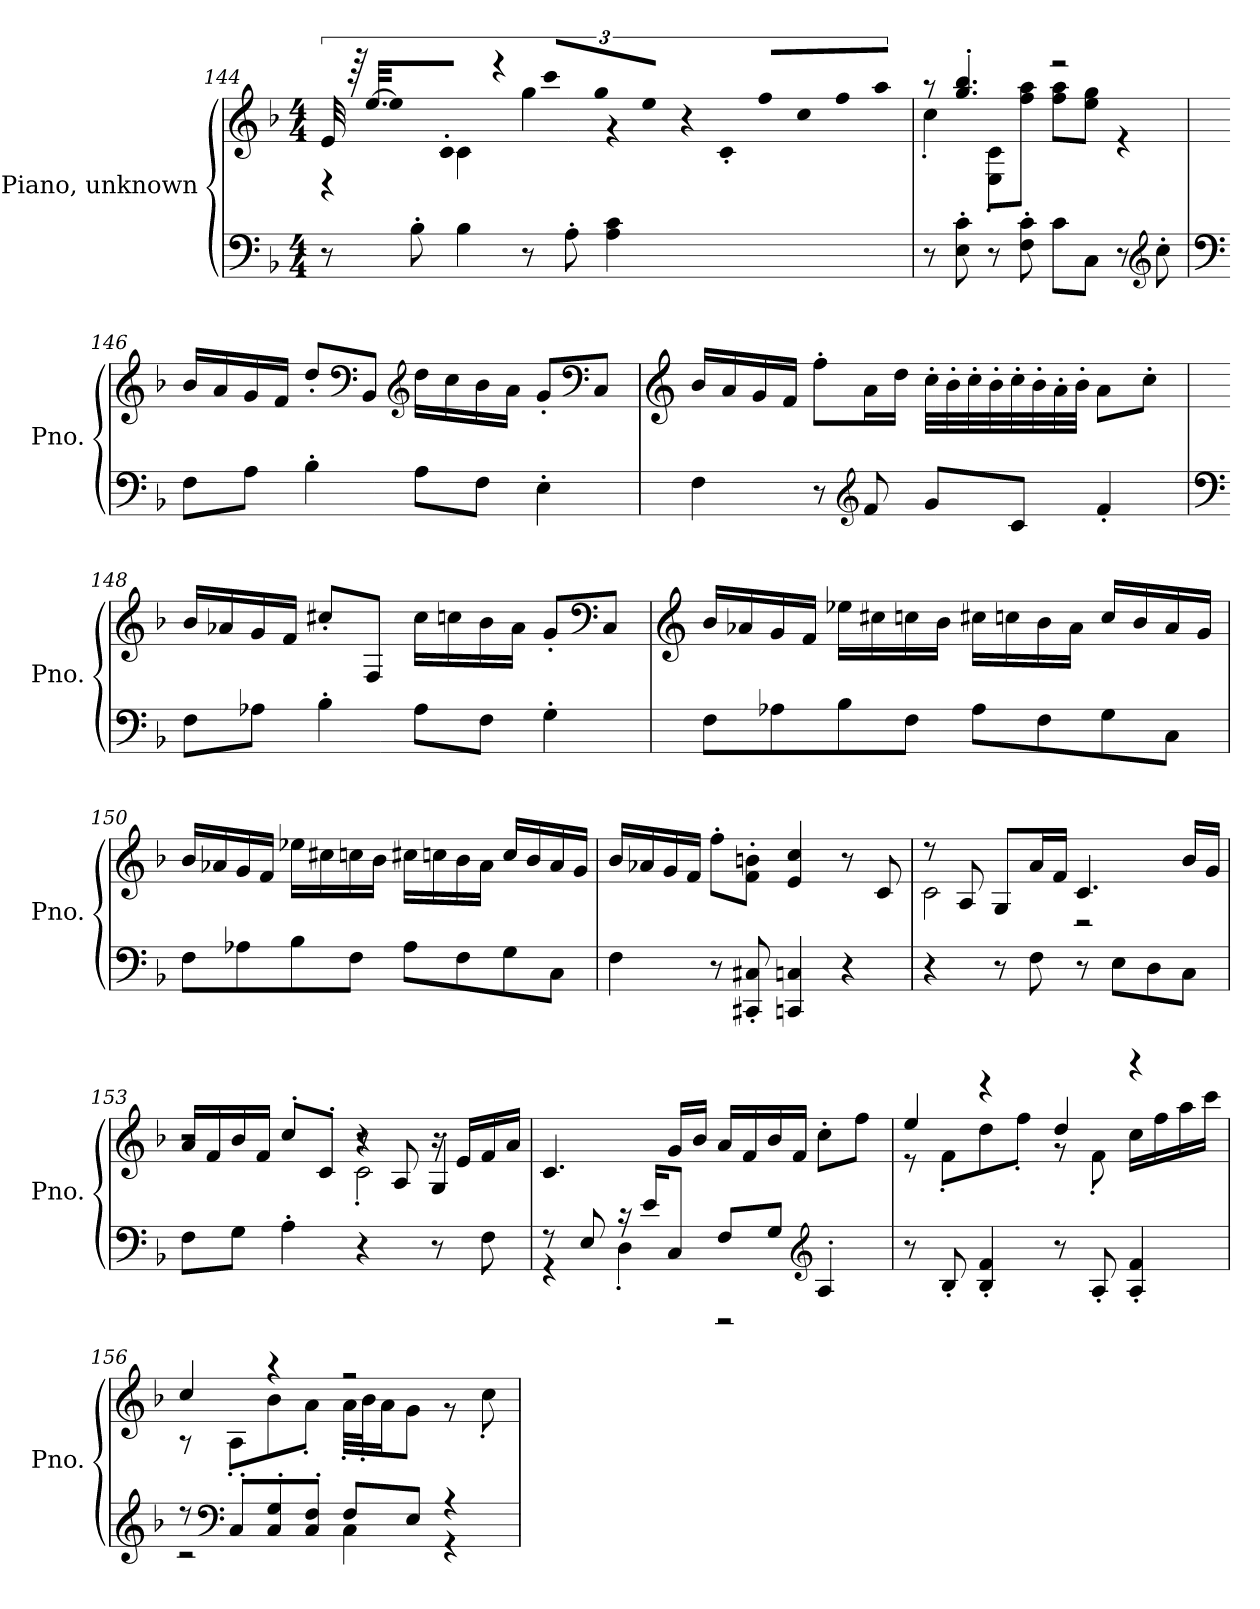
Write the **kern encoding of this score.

**kern	**kern
*part1	*part1
*staff2	*staff1
*I"Piano, unknown	*
*I'Pno.	*
*clefF4	*clefG2
*k[b-]	*k[b-]
*M4/4	*M4/4
=144	=144
*	*^
8r	48e/	4r
.	96r	.
.	[48.ee/KLL	.
.	16ee/J]	.
8B-'\	8c'/J	.
4B-\	16r	4c\
.	16ccc/LL	.
.	16gg/	.
.	16ee/JJ	.
8r	8r	4gg\
8A'\	8c'/	.
4A\ 4c\	16ff/LL	4r
.	16cc/	.
.	16ff/	.
.	16aa/JJ	.
!!LO:LB:g=z	!!
=145	=145	=145
8r	8r	4cc'\
8E\' 8c\'	4.gg/' 4.bb-/'	.
8r	.	8E\' 8c\'L
8F\' 8c\'	.	8ff\ 8aa\J
8c\L	2r	8ff\ 8aa\L
8C\J	.	8ee\ 8gg\J
8r	.	4r
*clefG2	*	*
8cc'\	.	.
*	*v	*v
=146	=146
*clefF4	*
8F\L	16b-/LL
.	16a/
8A\J	16g/
.	16f/JJ
4B-'\	8dd'/L
*	*clefF4
.	8BB-/J
*	*clefG2
8A\L	16dd\LL
.	16cc\
8F\J	16b-\
.	16a\JJ
4E'\	8g'/L
*	*clefF4
.	8C/J
!!LO:LB:g=z
=147	=147
*	*clefG2
4F\	16b-/LL
.	16a/
.	16g/
.	16f/JJ
8r	8ff'\L
*clefG2	*
8f/	16a\L
.	16dd\JJ
8g/L	32cc'\LLL
.	32b-'\
.	32cc'\
.	32b-'\
8c/J	32cc'\
.	32b-'\
.	32a'\
.	32b-'\JJJ
4f'/	8a\L
.	8cc'\J
=148	=148
*clefF4	*
8F\L	16b-/LL
.	16a-X/
8A-X\J	16g/
.	16f/JJ
4B-'\	8cc#X'/L
.	8F/J
8A-\L	16cc#\LL
.	16ccn\
8F\J	16b-\
.	16a-\JJ
4G'\	8g'/L
*	*clefF4
.	8C/J
!!LO:LB:g=z
=149	=149
*	*clefG2
8F\L	16b-/LL
.	16a-X/
8A-X\	16g/
.	16f/JJ
8B-\	16ee-X\LL
.	16cc#X\
8F\J	16ccn\
.	16b-\JJ
8A-\L	16cc#X\LL
.	16ccn\
8F\	16b-\
.	16a-\JJ
8G\	16cc/LL
.	16b-/
8C\J	16a-/
.	16g/JJ
=150	=150
8F\L	16b-/LL
.	16a-X/
8A-X\	16g/
.	16f/JJ
8B-\	16ee-X\LL
.	16cc#X\
8F\J	16ccn\
.	16b-\JJ
8A-\L	16cc#X\LL
.	16ccn\
8F\	16b-\
.	16a-\JJ
8G\	16cc/LL
.	16b-/
8C\J	16a-/
.	16g/JJ
!!LO:LB:g=z
=151	=151
4F\	16b-/LL
.	16a-X/
.	16g/
.	16f/JJ
8r	8ff'\L
8CC#X/' 8C#X/'	8f\' 8bn\'J
4CCn/ 4Cn/	4e/ 4cc/
4r	8r
.	8c/
=152	=152
*	*^
4r	8r	2c\
.	8A/	.
8r	8G/L	.
8F\	16a/L	.
.	16f/JJ	.
8r	4.c/	2r
8E\L	.	.
8D\	.	.
8C\J	16b-/LL	.
.	16g/JJ	.
=153	=153	=153
*	*	*^
8F\L	16a/LL	2r	2r
.	16f/	.	.
8G\J	16b-/	.	.
.	16f/JJ	.	.
4A'\	8cc'/L	.	.
.	8c'/J	.	.
4r	8r	2c'\	4r
.	8A/	.	.
8r	16r	.	4G'/
.	16e/LL	.	.
8F\	16f/	.	.
.	16a/JJ	.	.
*	*v	*v	*v
!!LO:PB:g=z
=154	=154
*^	*
8r	4r	4.c/
8E/	.	.
16r	4D'\	.
16e/KL	.	.
8C/J	.	16g/LL
.	.	16b-/JJ
8F/L	2r	16a/LL
.	.	16f/
8G/J	.	16b-/
.	.	16f/JJ
*clefG2	*	*
4A'/	.	8cc'\L
.	.	8ff\J
*v	*v	*
=155	=155
*	*^
8r	4ee/	8r
8B-'/	.	8f'\L
4B-/' 4f/'	4r	8dd\
.	.	8ff'\J
8r	4dd/	8r
8A'/	.	8f'\
4A/' 4f/'	4r	16cc\LL
.	.	16ff\
.	.	16aa\
.	.	16ccc\JJ
=156	=156	=156
*^	*	*
8r	2r	4cc/	8r
*clefF4	*	*	*
8C'/L	.	.	8A'\L
8C/' 8G/'	.	4r	8b-\
8C/' 8F/'J	.	.	8a'\J
8F/L	4C\	2r	32a'\LLL
.	.	.	32b-'\J
.	.	.	16a\J
8E/J	.	.	8g\J
4r	4r	.	8r
.	.	.	8cc'\
*v	*v	*	*
*	*v	*v
=	=
*-	*-
